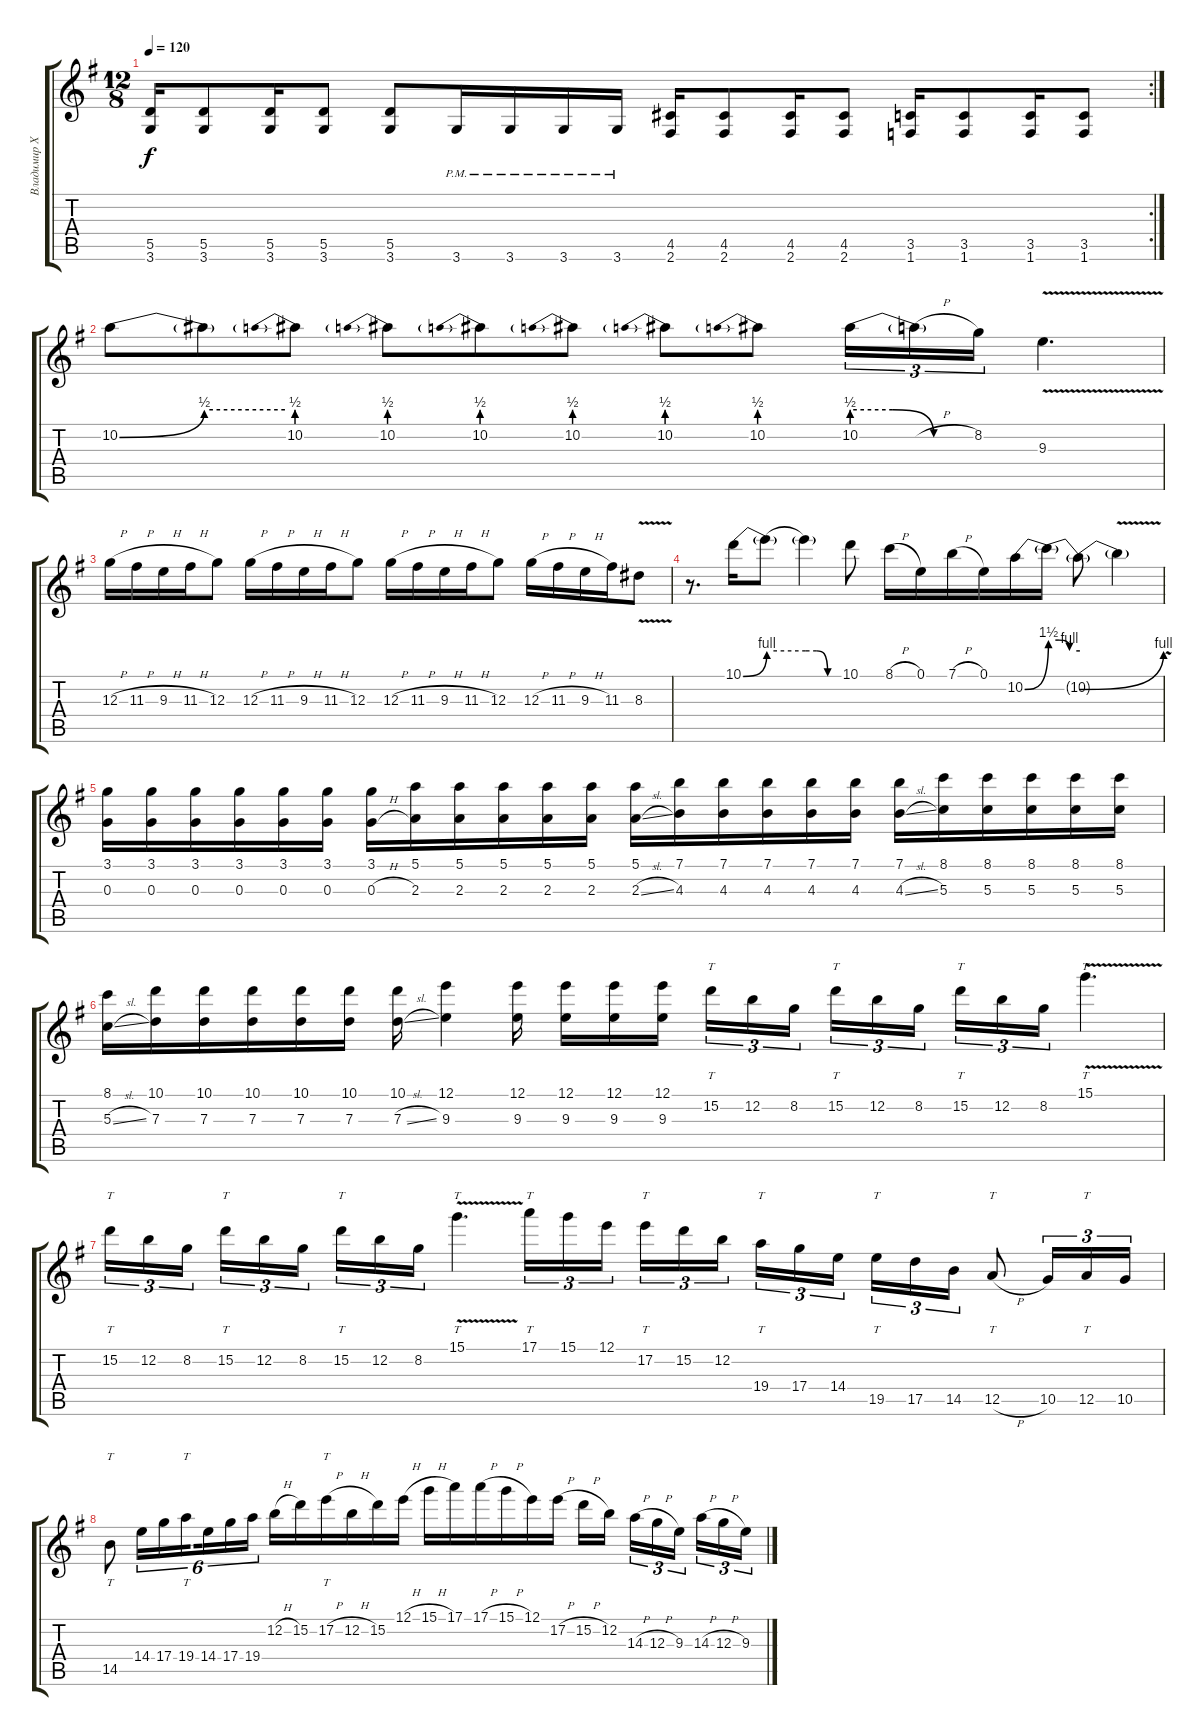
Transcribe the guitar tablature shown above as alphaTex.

\track ("Владимир Холстинин" "Владимир Х") {instrument distortionguitar}
\staff {score tabs}
\tuning (E4 B3 G3 D3 A2 E2) {hide}
\rc 2
\ts (12 8)
\tempo 120
\clef g2
\ks g
(5.5 3.6).16{dy f} (5.5 3.6).8 (5.5 3.6).16 (5.5 3.6).8 (5.5 3.6).8 3.6{pm}.16 3.6{pm}.16 3.6{pm}.16 3.6{pm}.16 (4.5 2.6).16 (4.5 2.6).8 (4.5 2.6).16 (4.5 2.6).8 (3.5 1.6).16 (3.5 1.6).8 (3.5 1.6).16 (3.5 1.6).8 |
10.2{be (bend 0 0 60 2)}.8 10.2{be (hold 0 2 60 2) t}.8 10.2{be (prebend 0 2 60 2)}.8 10.2{be (prebend 0 2 60 2)}.8 10.2{be (prebend 0 2 60 2)}.8 10.2{be (prebend 0 2 60 2)}.8 10.2{be (prebend 0 2 60 2)}.8 10.2{be (prebend 0 2 60 2)}.8 10.2{be (custom 0 2 20 2 40 0 60 0)}.16{tu (3 2)} 10.2{h t}.16{tu (3 2)} 8.2.16{tu (3 2)} 9.3{v}.4{d} |
12.3{h}.16 11.3{h}.16 9.3{h}.16 11.3{h}.16 12.3.8 12.3{h}.16 11.3{h}.16 9.3{h}.16 11.3{h}.16 12.3.8 12.3{h}.16 11.3{h}.16 9.3{h}.16 11.3{h}.16 12.3.8 12.3{h}.16 11.3{h}.16 9.3{h}.16 11.3.16 8.3{v}.8 |
r.8{d} 10.1{be (bend 0 0 60 4)}.16 10.1{be (hold 0 4 60 4) t}.8 10.1{be (custom 0 4 20 4 40 0 60 0) t}.4 10.1.8 8.1{h}.16 0.1.16 7.1{h}.16 0.1.16 10.2{be (bend 0 0 60 6)}.16 10.2{be (custom 0 6 20 6 40 4 60 4) t}.16 10.2{be (bend 0 0 60 4) t}.8 10.2{v t}.4 |
(3.1 0.3).16 (3.1 0.3).16 (3.1 0.3).16 (3.1 0.3).16 (3.1 0.3).16 (3.1 0.3).16 (3.1 0.3{h}).16 (5.1 2.3).16 (5.1 2.3).16 (5.1 2.3).16 (5.1 2.3).16 (5.1 2.3).16 (5.1 2.3{sl}).16 (7.1 4.3).16 (7.1 4.3).16 (7.1 4.3).16 (7.1 4.3).16 (7.1 4.3).16 (7.1 4.3{sl}).16 (8.1 5.3).16 (8.1 5.3).16 (8.1 5.3).16 (8.1 5.3).16 (8.1 5.3).16 |
(8.1 5.3{sl}).16 (10.1 7.3).16 (10.1 7.3).16 (10.1 7.3).16 (10.1 7.3).16 (10.1 7.3).16 (10.1 7.3{sl}).16 (12.1 9.3).4 (12.1 9.3).16 (12.1 9.3).16 (12.1 9.3).16 (12.1 9.3).16{beam splitsecondary} 15.2.16{tt tu (3 2)} 12.2.16{tu (3 2)} 8.2.16{tu (3 2) beam splitsecondary} 15.2.16{tt tu (3 2)} 12.2.16{tu (3 2)} 8.2.16{tu (3 2) beam splitsecondary} 15.2.16{tt tu (3 2)} 12.2.16{tu (3 2)} 8.2.16{tu (3 2)} 15.1{v}.4{tt d} |
15.2.16{tt tu (3 2)} 12.2.16{tu (3 2)} 8.2.16{tu (3 2) beam splitsecondary} 15.2.16{tt tu (3 2)} 12.2.16{tu (3 2)} 8.2.16{tu (3 2) beam splitsecondary} 15.2.16{tt tu (3 2)} 12.2.16{tu (3 2)} 8.2.16{tu (3 2)} 15.1{v}.4{tt d} 17.1.16{tt tu (3 2)} 15.1.16{tu (3 2)} 12.1.16{tu (3 2) beam splitsecondary} 17.2.16{tt tu (3 2)} 15.2.16{tu (3 2)} 12.2.16{tu (3 2) beam splitsecondary} 19.4.16{tt tu (3 2)} 17.4.16{tu (3 2)} 14.4.16{tu (3 2)} 19.5.16{tt tu (3 2)} 17.5.16{tu (3 2)} 14.5.16{tu (3 2)} 12.5{h}.8{tt} 10.5.16{tu (3 2)} 12.5.16{tt tu (3 2)} 10.5.16{tu (3 2)} |
14.5.8{tt} 14.4.16{tu (6 4)} 17.4.16{tu (6 4)} 19.4.16{tt tu (6 4) beam splitsecondary} 14.4.16{tu (6 4)} 17.4.16{tu (6 4)} 19.4.16{tu (6 4)} 12.2{h}.16 15.2.16 17.2{h}.16{tt} 12.2{h}.16 15.2.16 12.1{h}.16 15.1{h}.16 17.1.16 17.1{h}.16 15.1{h}.16 12.1.16 17.2{h}.16 15.2{h}.16 12.2.16{beam splitsecondary} 14.3{h}.16{tu (3 2)} 12.3{h}.16{tu (3 2)} 9.3.16{tu (3 2) beam splitsecondary} 14.3{h}.16{tu (3 2)} 12.3{h}.16{tu (3 2)} 9.3.16{tu (3 2)}
